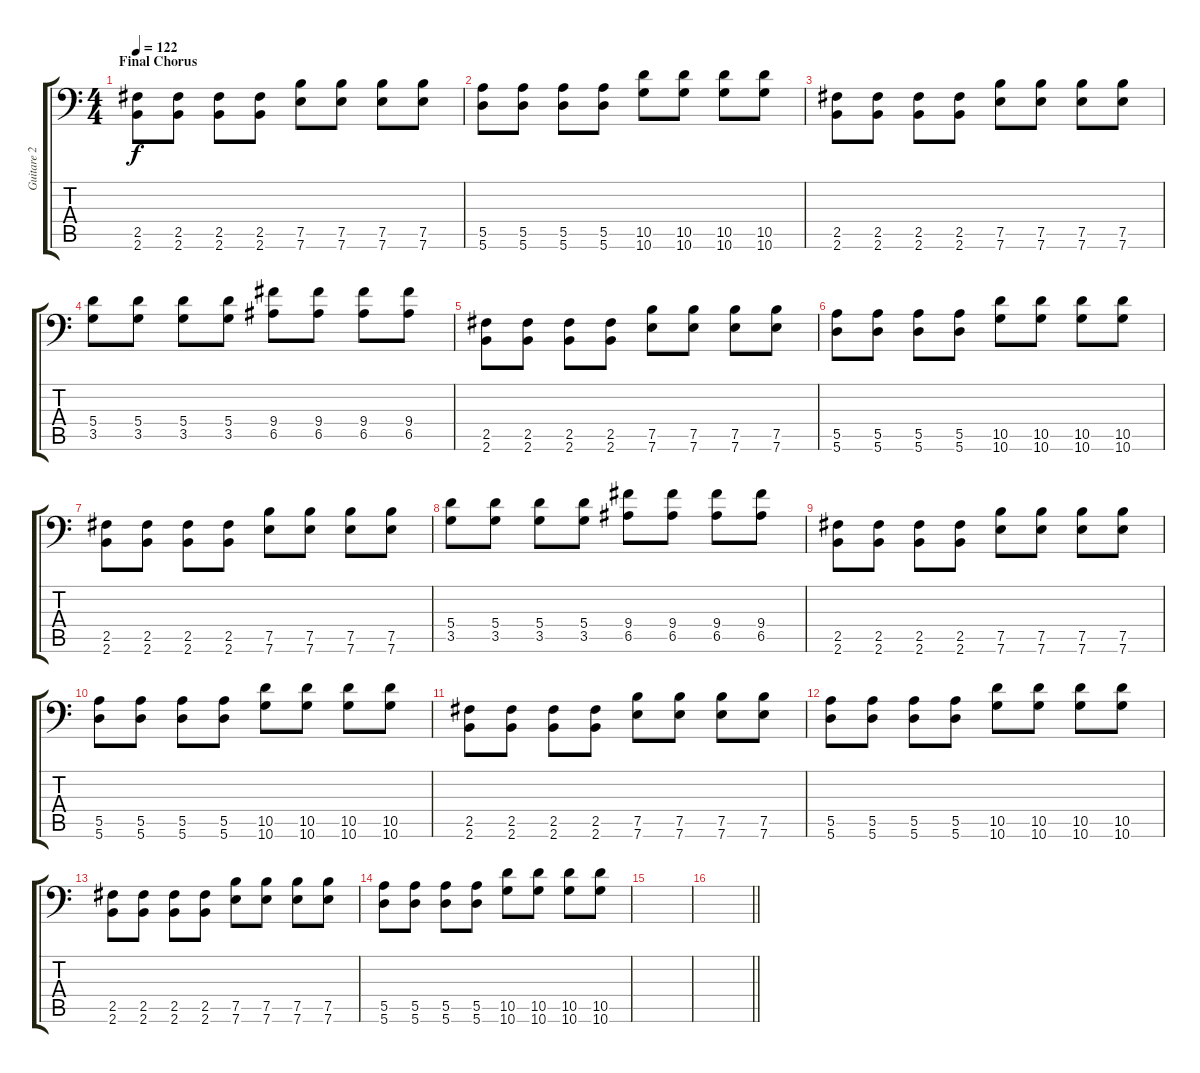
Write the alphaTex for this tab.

\track ("Guitare 2" "Guitare 2") {instrument distortionguitar}
\staff {score tabs}
\tuning (B3 Gb3 D3 A2 E2 A1) {hide}
\ts (4 4)
\section ("" "Final Chorus")
\tempo 122
\clef f4
\ks c
(2.5 2.6).8{dy f} (2.5 2.6).8 (2.5 2.6).8 (2.5 2.6).8 (7.5 7.6).8 (7.5 7.6).8 (7.5 7.6).8 (7.5 7.6).8 |
(5.5 5.6).8 (5.5 5.6).8 (5.5 5.6).8 (5.5 5.6).8 (10.5 10.6).8 (10.5 10.6).8 (10.5 10.6).8 (10.5 10.6).8 |
(2.5 2.6).8 (2.5 2.6).8 (2.5 2.6).8 (2.5 2.6).8 (7.5 7.6).8 (7.5 7.6).8 (7.5 7.6).8 (7.5 7.6).8 |
(5.4 3.5).8 (5.4 3.5).8 (5.4 3.5).8 (5.4 3.5).8 (9.4 6.5).8 (9.4 6.5).8 (9.4 6.5).8 (9.4 6.5).8 |
(2.5 2.6).8 (2.5 2.6).8 (2.5 2.6).8 (2.5 2.6).8 (7.5 7.6).8 (7.5 7.6).8 (7.5 7.6).8 (7.5 7.6).8 |
(5.5 5.6).8 (5.5 5.6).8 (5.5 5.6).8 (5.5 5.6).8 (10.5 10.6).8 (10.5 10.6).8 (10.5 10.6).8 (10.5 10.6).8 |
(2.5 2.6).8 (2.5 2.6).8 (2.5 2.6).8 (2.5 2.6).8 (7.5 7.6).8 (7.5 7.6).8 (7.5 7.6).8 (7.5 7.6).8 |
(5.4 3.5).8 (5.4 3.5).8 (5.4 3.5).8 (5.4 3.5).8 (9.4 6.5).8 (9.4 6.5).8 (9.4 6.5).8 (9.4 6.5).8 |
(2.5 2.6).8 (2.5 2.6).8 (2.5 2.6).8 (2.5 2.6).8 (7.5 7.6).8 (7.5 7.6).8 (7.5 7.6).8 (7.5 7.6).8 |
(5.5 5.6).8 (5.5 5.6).8 (5.5 5.6).8 (5.5 5.6).8 (10.5 10.6).8 (10.5 10.6).8 (10.5 10.6).8 (10.5 10.6).8 |
(2.5 2.6).8 (2.5 2.6).8 (2.5 2.6).8 (2.5 2.6).8 (7.5 7.6).8 (7.5 7.6).8 (7.5 7.6).8 (7.5 7.6).8 |
(5.5 5.6).8 (5.5 5.6).8 (5.5 5.6).8 (5.5 5.6).8 (10.5 10.6).8 (10.5 10.6).8 (10.5 10.6).8 (10.5 10.6).8 |
(2.5 2.6).8 (2.5 2.6).8 (2.5 2.6).8 (2.5 2.6).8 (7.5 7.6).8 (7.5 7.6).8 (7.5 7.6).8 (7.5 7.6).8 |
(5.5 5.6).8 (5.5 5.6).8 (5.5 5.6).8 (5.5 5.6).8 (10.5 10.6).8 (10.5 10.6).8 (10.5 10.6).8 (10.5 10.6).8 |
|
\barLineRight lightlight
